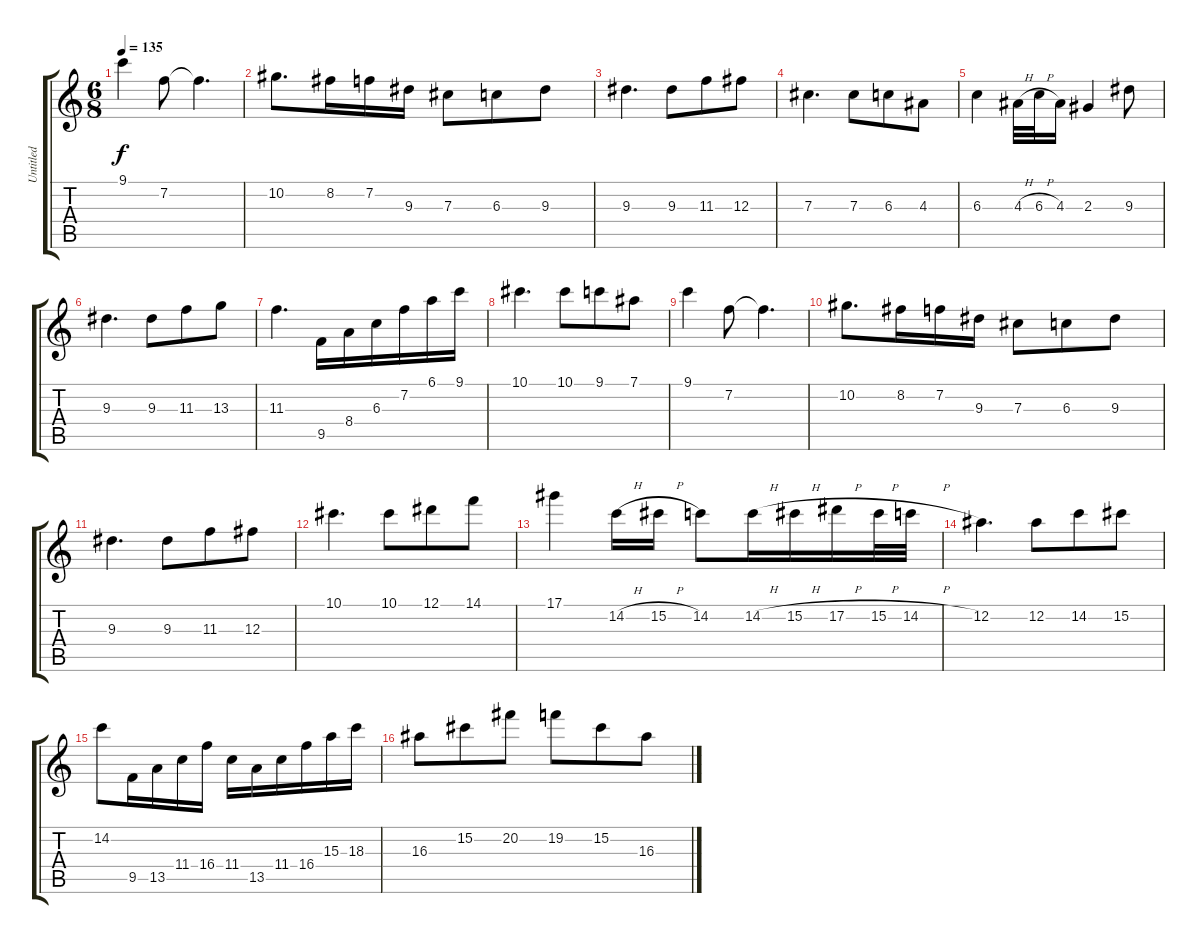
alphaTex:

\track ("Untitled" "Untitled") {instrument overdrivenguitar}
\staff {score tabs}
\tuning (Eb4 Bb3 Gb3 Db3 Ab2 Eb2) {hide}
\ts (6 8)
\tempo 135
\clef g2
\ks c
9.1.4{dy f} 7.2.8 7.2{t}.4{d} |
10.2.8{d} 8.2.16 7.2.16 9.3.16 7.3.8 6.3.8 9.3.8 |
9.3.4{d} 9.3.8 11.3.8 12.3.8 |
7.3.4{d} 7.3.8 6.3.8 4.3.8 |
6.3.4 4.3{h}.32 6.3{h}.32 4.3.16 2.3.4 9.3.8 |
9.3.4{d} 9.3.8 11.3.8 13.3.8 |
11.3.4{d} 9.5.16 8.4.16 6.3.16 7.2.16 6.1.16 9.1.16 |
10.1.4{d} 10.1.8 9.1.8 7.1.8 |
9.1.4 7.2.8 7.2{t}.4{d} |
10.2.8{d} 8.2.16 7.2.16 9.3.16 7.3.8 6.3.8 9.3.8 |
9.3.4{d} 9.3.8 11.3.8 12.3.8 |
10.1.4{d} 10.1.8 12.1.8 14.1.8 |
17.1.4 14.2{h}.16 15.2{h}.16 14.2.8 14.2{h}.16 15.2{h}.16 17.2{h}.16 15.2{h}.32 14.2{h}.32 |
12.2.4{d} 12.2.8 14.2.8 15.2.8 |
14.2.8 9.5.16 13.5.16 11.4.16 16.4.16 11.4.16 13.5.16 11.4.16 16.4.16 15.3.16 18.3.16 |
16.3.8 15.2.8 20.2.8 19.2.8 15.2.8 16.3.8
